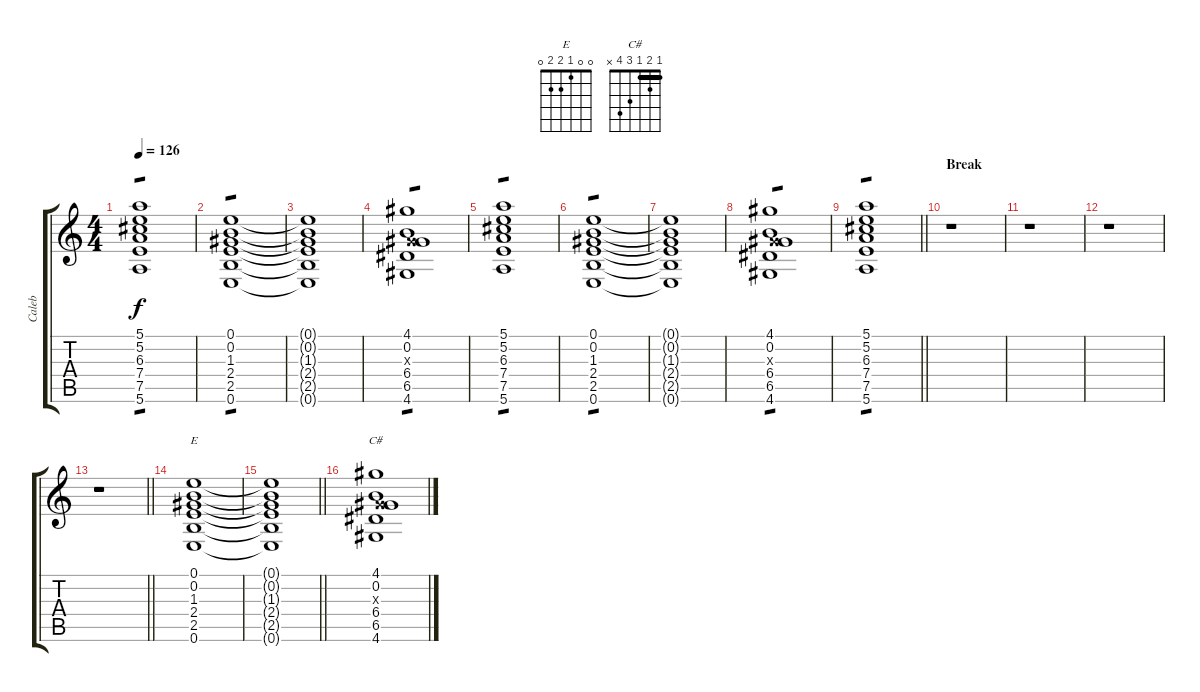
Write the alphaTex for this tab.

\track ("Caleb" "Caleb") {instrument distortionguitar}
\staff {score tabs}
\tuning (E4 B3 G3 D3 A2 E2) {hide}
\chord ("E" 0 0 1 2 2 0)
\chord ("C#" 1 2 1 3 4 x) {barre 1}
\ts (4 4)
\tempo 126
\clef g2
\ks c
(5.1 5.2 6.3 7.4 7.5 5.6).1{tp 1 dy f} |
(0.1 0.2 1.3 2.4 2.5 0.6).1{tp 1} |
(0.1{t} 0.2{t} 1.3{t} 2.4{t} 2.5{t} 0.6{t}).1 |
(4.1 0.2 0.3{x} 6.4 6.5 4.6).1{tp 1} |
(5.1 5.2 6.3 7.4 7.5 5.6).1{tp 1} |
(0.1 0.2 1.3 2.4 2.5 0.6).1{tp 1} |
(0.1{t} 0.2{t} 1.3{t} 2.4{t} 2.5{t} 0.6{t}).1 |
(4.1 0.2 0.3{x} 6.4 6.5 4.6).1{tp 1} |
\barLineRight lightlight
(5.1 5.2 6.3 7.4 7.5 5.6).1{tp 1} |
\section ("" "Break")
r.1 |
r.1 |
r.1 |
\barLineRight lightlight
r.1{volume 4} |
(0.1 0.2 1.3 2.4 2.5 0.6).1{ch "E" volume 8} |
\barLineRight lightlight
(0.1{t} 0.2{t} 1.3{t} 2.4{t} 2.5{t} 0.6{t}).1 |
(4.1 0.2 0.3{x} 6.4 6.5 4.6).1{ch "C#"}
